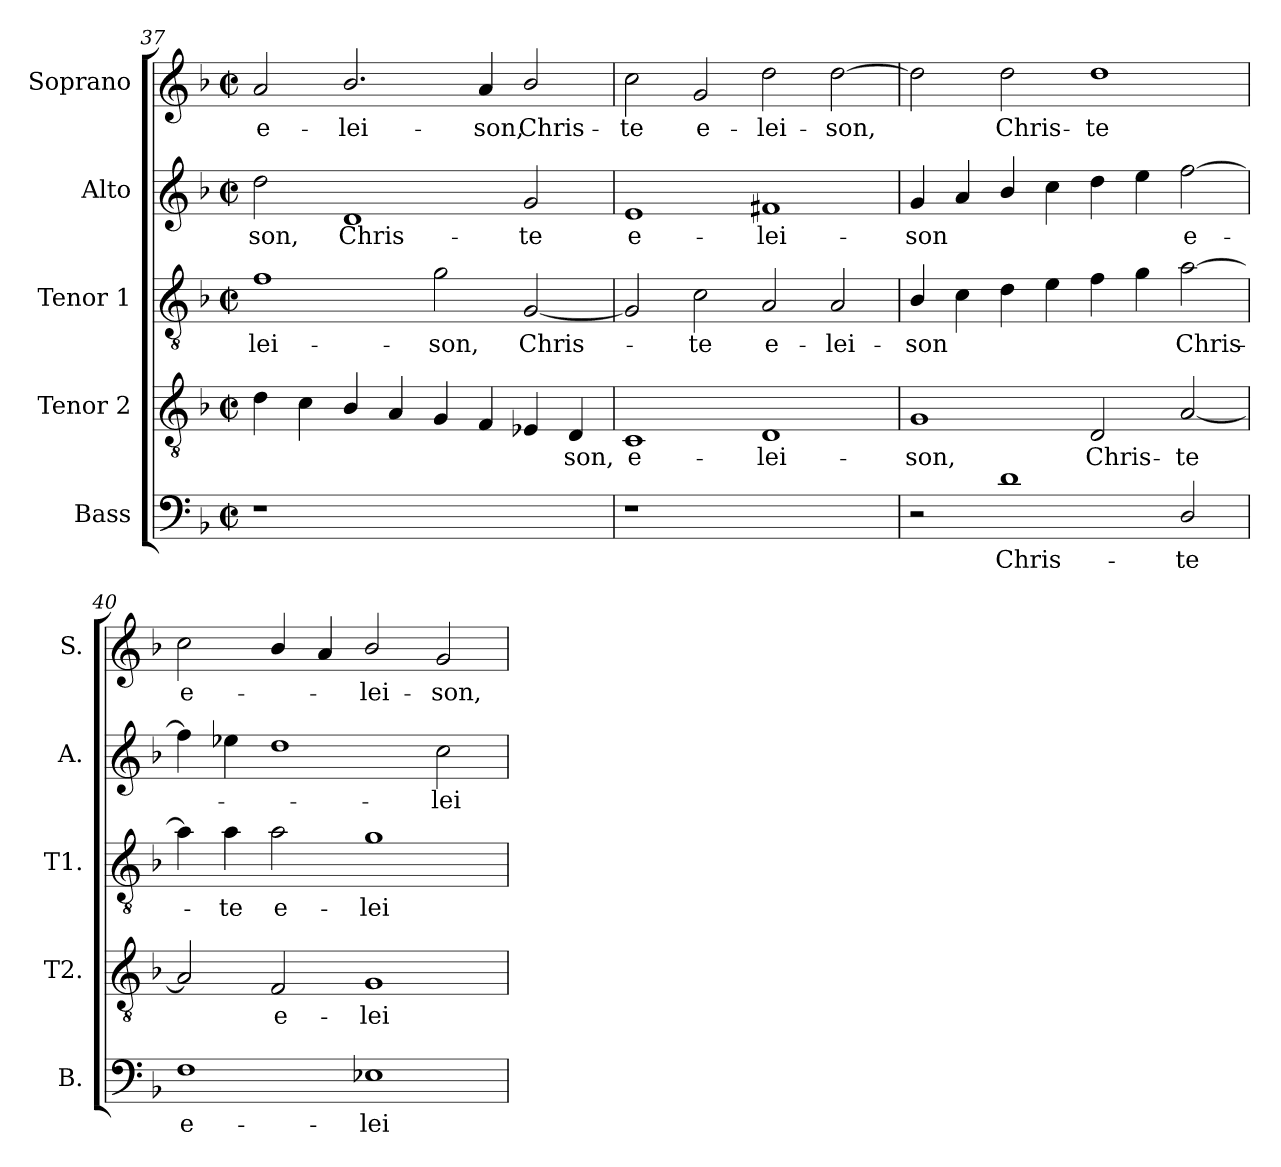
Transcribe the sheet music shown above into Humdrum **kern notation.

**kern	**text	**kern	**text	**kern	**text	**kern	**text	**kern	**text
*part5	*part5	*part4	*part4	*part3	*part3	*part2	*part2	*part1	*part1
*staff5	*staff5	*staff4	*staff4	*staff3	*staff3	*staff2	*staff2	*staff1	*staff1
*I"Bass	*	*I"Tenor 2	*	*I"Tenor 1	*	*I"Alto	*	*I"Soprano	*
*I'B.	*	*I'T2.	*	*I'T1.	*	*I'A.	*	*I'S.	*
*clefF4	*	*clefGv2	*	*clefGv2	*	*clefG2	*	*clefG2	*
*	*	*ITrd7c12	*	*ITrd7c12	*	*	*	*	*
*k[b-]	*	*k[b-]	*	*k[b-]	*	*k[b-]	*	*k[b-]	*
*F:	*	*F:	*	*F:	*	*F:	*	*F:	*
*M2/2	*	*M2/2	*	*M2/2	*	*M2/2	*	*M2/2	*
*met(c|)	*	*met(c|)	*	*met(c|)	*	*met(c|)	*	*met(c|)	*
=37	=37	=37	=37	=37	=37	=37	=37	=37	=37
!LO:N:vis=1	!	!	!	!	!	!	!	!	!
!	!	!	!	!	!LO:LY:b:color=#000000	!	!	!	!
!	!	!	!	!	!	!	!LO:LY:b:color=#000000	!	!
!	!	!	!	!	!	!	!	!	!LO:LY:b:color=#000000
1r	.	4Di\	.	1Fi	-lei-	2ddi\	-son,	2ai/	e-
.	.	4Ci\	.	.	.	.	.	.	.
!	!	!	!	!	!	!	!LO:LY:b:color=#000000	!	!
!	!	!	!	!	!	!	!	!	!LO:LY:b:color=#000000
.	.	4BB-i/	.	.	.	1di	Chris-	2.b-i/	-lei-
.	.	4AAi/	.	.	.	.	.	.	.
!	!	!	!	!	!LO:LY:b:color=#000000	!	!	!	!
1ryy	.	4GGi/	.	2Gi\	-son,	.	.	.	.
!	!	!	!	!	!	!	!	!	!LO:LY:b:color=#000000
.	.	4FFi/	.	.	.	.	.	4ai/	-son,
!	!	!	!	!	!LO:LY:b:color=#000000	!	!	!	!
!	!	!	!	!	!	!	!LO:LY:b:color=#000000	!	!
!	!	!	!	!	!	!	!	!	!LO:LY:b:color=#000000
.	.	4EE-Xi/	.	[<2GGi/	Chris-	2gi/	-te	2b-i/	Chris-
!	!	!	!LO:LY:b:color=#000000	!	!	!	!	!	!
.	.	4DDi/	-son,	.	.	.	.	.	.
=38	=38	=38	=38	=38	=38	=38	=38	=38	=38
!LO:N:vis=1	!	!	!	!	!	!	!	!	!
!	!	!	!LO:LY:b:color=#000000	!	!	!	!	!	!
!	!	!	!	!	!	!	!LO:LY:b:color=#000000	!	!
!	!	!	!	!	!	!	!	!	!LO:LY:b:color=#000000
1r	.	1CCi	e-	2GGi/]	.	1ei	e-	2cci\	-te
!	!	!	!	!	!LO:LY:b:color=#000000	!	!	!	!
!	!	!	!	!	!	!	!	!	!LO:LY:b:color=#000000
.	.	.	.	2Ci\	-te	.	.	2gi/	e-
!	!	!	!LO:LY:b:color=#000000	!	!	!	!	!	!
!	!	!	!	!	!LO:LY:b:color=#000000	!	!	!	!
!	!	!	!	!	!	!	!LO:LY:b:color=#000000	!	!
!	!	!	!	!	!	!	!	!	!LO:LY:b:color=#000000
1ryy	.	1DDi	-lei-	2AAi/	e-	1f#Xi	-lei-	2ddi\	-lei-
!	!	!	!	!	!LO:LY:b:color=#000000	!	!	!	!
!	!	!	!	!	!	!	!	!	!LO:LY:b:color=#000000
.	.	.	.	2AAi/	-lei-	.	.	[>2ddi\	-son,
!!LO:PB:g=z
=39	=39	=39	=39	=39	=39	=39	=39	=39	=39
!	!	!	!LO:LY:b:color=#000000	!	!	!	!	!	!
!	!	!	!	!	!LO:LY:b:color=#000000	!	!	!	!
!	!	!	!	!	!	!	!LO:LY:b:color=#000000	!	!
2r	.	1GGi	-son,	4BB-i/	-son	4gi/	-son	2ddi\]	.
.	.	.	.	4Ci\	.	4ai/	.	.	.
!	!LO:LY:b:color=#000000	!	!	!	!	!	!	!	!
!	!	!	!	!	!	!	!	!	!LO:LY:b:color=#000000
1di	Chris-	.	.	4Di\	.	4b-i/	.	2ddi\	Chris-
.	.	.	.	4Ei\	.	4cci\	.	.	.
!	!	!	!LO:LY:b:color=#000000	!	!	!	!	!	!
!	!	!	!	!	!	!	!	!	!LO:LY:b:color=#000000
.	.	2DDi/	Chris-	4Fi\	.	4ddi\	.	1ddi	-te
.	.	.	.	4Gi\	.	4eei\	.	.	.
!	!LO:LY:b:color=#000000	!	!	!	!	!	!	!	!
!	!	!	!LO:LY:b:color=#000000	!	!	!	!	!	!
!	!	!	!	!	!LO:LY:b:color=#000000	!	!	!	!
!	!	!	!	!	!	!	!LO:LY:b:color=#000000	!	!
2Di/	-te	[<2AAi/	-te	[>2Ai\	Chris-	[>2ffi\	e-	.	.
=40	=40	=40	=40	=40	=40	=40	=40	=40	=40
!	!LO:LY:b:color=#000000	!	!	!	!	!	!	!	!
!	!	!	!	!	!	!	!	!	!LO:LY:b:color=#000000
1Fi	e-	2AAi/]	.	4Ai\]	.	4ffi\]	.	2cci\	e-
!	!	!	!	!	!LO:LY:b:color=#000000	!	!	!	!
.	.	.	.	4Ai\	-te	4ee-Xi\	.	.	.
!	!	!	!LO:LY:b:color=#000000	!	!	!	!	!	!
!	!	!	!	!	!LO:LY:b:color=#000000	!	!	!	!
.	.	2FFi/	e-	2Ai\	e-	1ddi	.	4b-i/	.
.	.	.	.	.	.	.	.	4ai/	.
!	!LO:LY:b:color=#000000	!	!	!	!	!	!	!	!
!	!	!	!LO:LY:b:color=#000000	!	!	!	!	!	!
!	!	!	!	!	!LO:LY:b:color=#000000	!	!	!	!
!	!	!	!	!	!	!	!	!	!LO:LY:b:color=#000000
1E-Xi	-lei-	1GGi	-lei-	1Gi	-lei-	.	.	2b-i/	-lei-
!	!	!	!	!	!	!	!LO:LY:b:color=#000000	!	!
!	!	!	!	!	!	!	!	!	!LO:LY:b:color=#000000
.	.	.	.	.	.	2cci\	-lei-	2gi/	-son,
=	=	=	=	=	=	=	=	=	=
*-	*-	*-	*-	*-	*-	*-	*-	*-	*-
